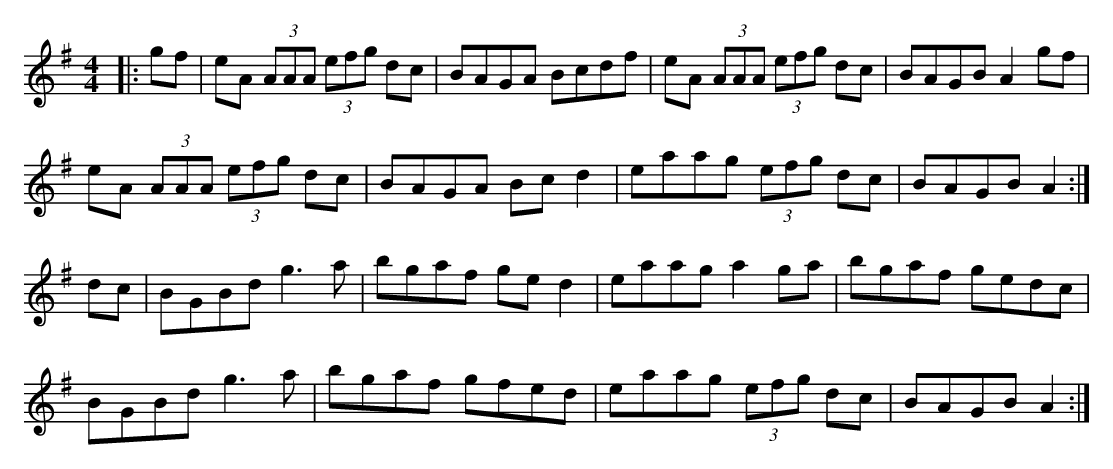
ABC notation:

X:1
M:4/4
K:Ador
|:gf|eA (3AAA (3efg dc|BAGA Bcdf|eA (3AAA (3efg dc|BAGB A2gf|
eA (3AAA (3efg dc|BAGA Bcd2|eaag (3efg dc|BAGB A2:|
dc|BGBd g3a|bgaf ged2|eaag a2ga|bgaf gedc|
BGBd g3a|bgaf gfed|eaag (3efg dc|BAGB A2:|
